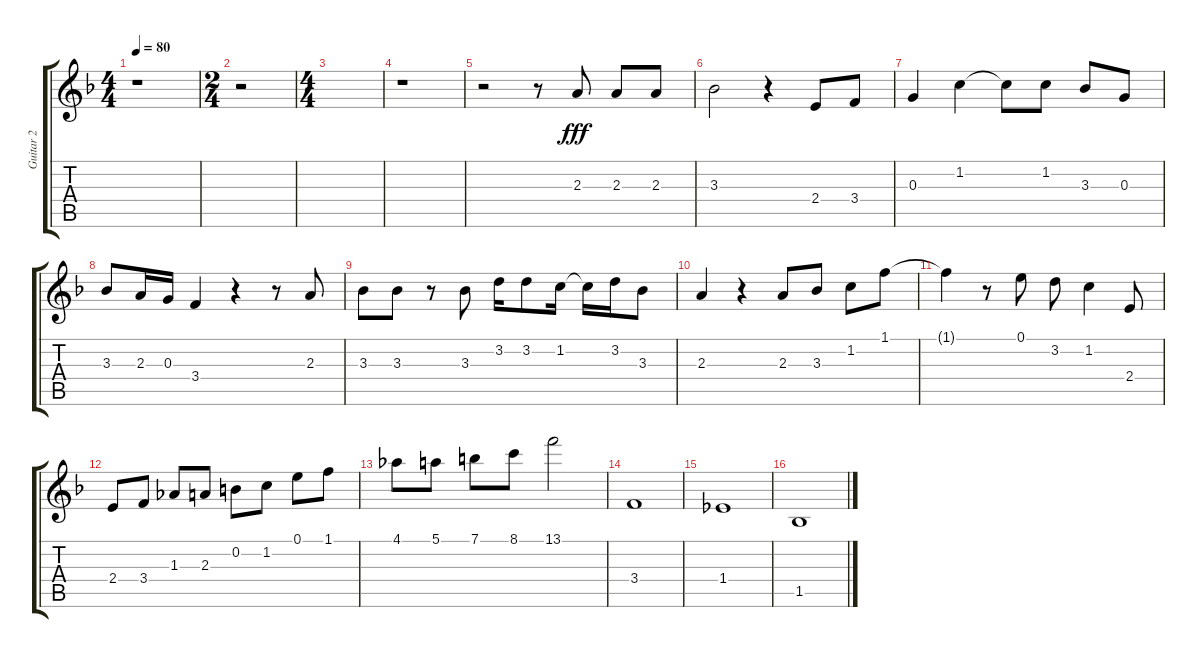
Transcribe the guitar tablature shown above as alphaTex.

\track ("Guitar 2" "Guitar 2") {mute instrument acousticguitarnylon}
\staff {score tabs}
\tuning (E4 B3 G3 D3 A2 E2) {hide}
\ts (4 4)
\tempo 80
\clef g2
\ks f
r.1{dy fff} |
\ts (2 4)
r.2 |
\ts (4 4)
|
r.1 |
r.2 r.8 2.3.8 2.3.8 2.3.8 |
3.3.2 r.4 2.4.8 3.4.8 |
0.3.4 1.2.4 1.2{t}.8 1.2.8 3.3.8 0.3.8 |
3.3.8 2.3.16 0.3.16 3.4.4 r.4 r.8 2.3.8 |
3.3.8 3.3.8 r.8 3.3.8 3.2.16 3.2.8 1.2.16 1.2{t}.16 3.2.16 3.3.8 |
2.3.4 r.4 2.3.8 3.3.8 1.2.8 1.1.8 |
1.1{t}.4 r.8 0.1.8 3.2.8 1.2.4 2.4.8 |
2.4.8 3.4.8 1.3.8 2.3.8 0.2.8 1.2.8 0.1.8 1.1.8 |
4.1.8 5.1.8 7.1.8 8.1.8 13.1.2 |
3.4.1 |
1.4.1 |
1.5.1
